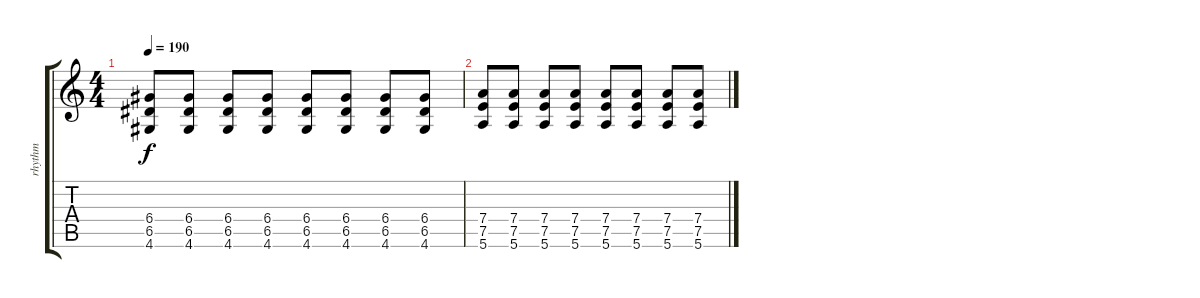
\track ("rhythm" "rhythm") {instrument distortionguitar}
\staff {score tabs}
\tuning (E4 B3 G3 D3 A2 E2) {hide}
\ts (4 4)
\tempo 190
\clef g2
\ks c
(6.4 6.5 4.6).8{dy f} (6.4 6.5 4.6).8 (6.4 6.5 4.6).8 (6.4 6.5 4.6).8 (6.4 6.5 4.6).8 (6.4 6.5 4.6).8 (6.4 6.5 4.6).8 (6.4 6.5 4.6).8 |
(7.4 7.5 5.6).8 (7.4 7.5 5.6).8 (7.4 7.5 5.6).8 (7.4 7.5 5.6).8 (7.4 7.5 5.6).8 (7.4 7.5 5.6).8 (7.4 7.5 5.6).8 (7.4 7.5 5.6).8
